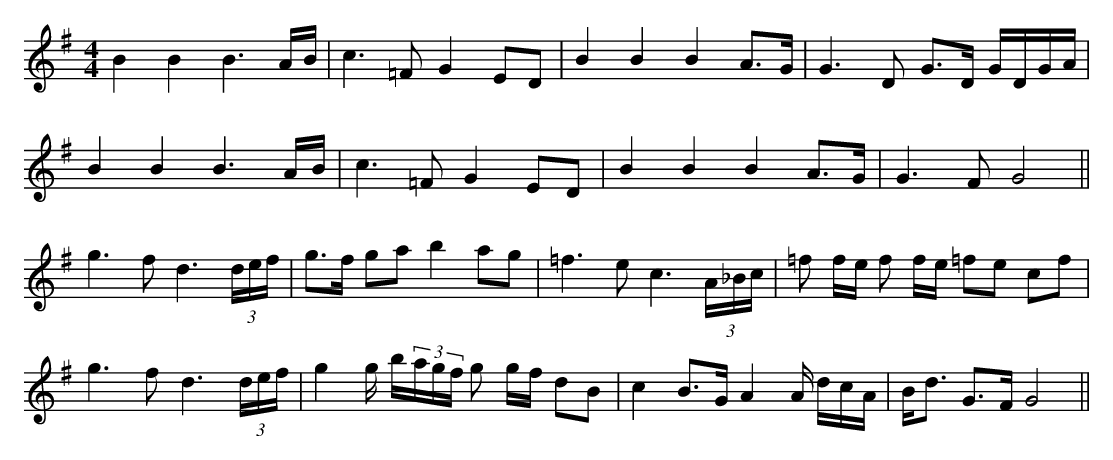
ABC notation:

X:1
M:4/4
K:G
B2 B2 B3 A/B/|c3 =F G2 ED|B2 B2 B2 A>G|G3 D G>D G/D/G/A/|
B2 B2 B3 A/B/|c3 =F G2 ED|B2 B2 B2 A>G|G3 F G4||
g3f d3 (3d/e/f/|g>f ga b2 ag|=f3 e c3 (3A/_B/c/|=f f/e/ f f/e/ =fe cf|
g3f d3 (3d/e/f/|g2g/ b/(3a/g/f/ g g/f/ dB|c2 B>G A2A/ d/c/A/|B<d G>F G4||
